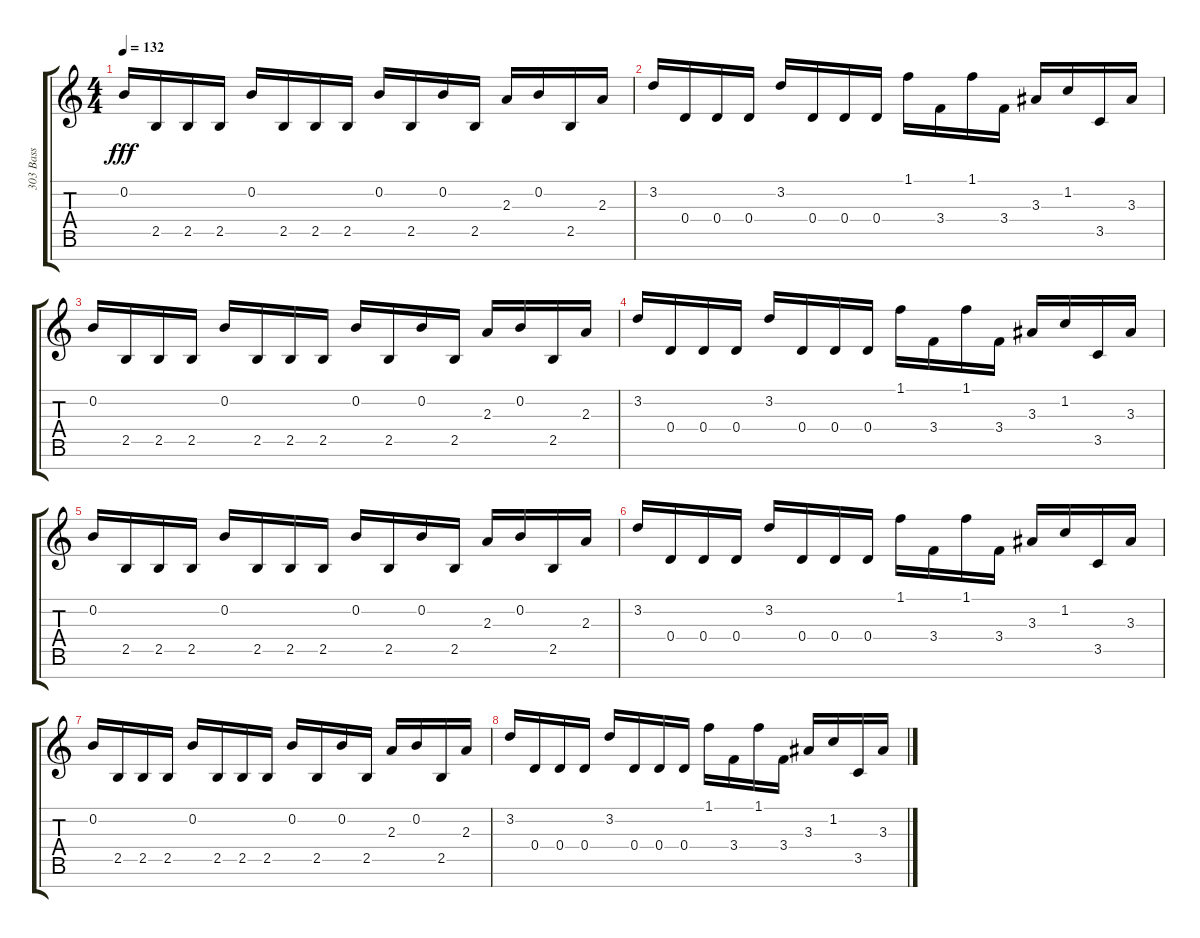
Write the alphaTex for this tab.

\track ("303 Bass" "303 Bass") {instrument synthbass1}
\staff {score tabs}
\tuning (E4 B3 G3 D3 A2 E2 B1) {hide}
\ts (4 4)
\tempo 132
\clef g2
\ks c
0.2.16{dy fff} 2.5.16 2.5.16 2.5.16 0.2.16 2.5.16 2.5.16 2.5.16 0.2.16 2.5.16 0.2.16 2.5.16 2.3.16 0.2.16 2.5.16 2.3.16 |
3.2.16 0.4.16 0.4.16 0.4.16 3.2.16 0.4.16 0.4.16 0.4.16 1.1.16 3.4.16 1.1.16 3.4.16 3.3.16 1.2.16 3.5.16 3.3.16 |
0.2.16 2.5.16 2.5.16 2.5.16 0.2.16 2.5.16 2.5.16 2.5.16 0.2.16 2.5.16 0.2.16 2.5.16 2.3.16 0.2.16 2.5.16 2.3.16 |
3.2.16 0.4.16 0.4.16 0.4.16 3.2.16 0.4.16 0.4.16 0.4.16 1.1.16 3.4.16 1.1.16 3.4.16 3.3.16 1.2.16 3.5.16 3.3.16 |
0.2.16 2.5.16 2.5.16 2.5.16 0.2.16 2.5.16 2.5.16 2.5.16 0.2.16 2.5.16 0.2.16 2.5.16 2.3.16 0.2.16 2.5.16 2.3.16 |
3.2.16 0.4.16 0.4.16 0.4.16 3.2.16 0.4.16 0.4.16 0.4.16 1.1.16 3.4.16 1.1.16 3.4.16 3.3.16 1.2.16 3.5.16 3.3.16 |
0.2.16 2.5.16 2.5.16 2.5.16 0.2.16 2.5.16 2.5.16 2.5.16 0.2.16 2.5.16 0.2.16 2.5.16 2.3.16 0.2.16 2.5.16 2.3.16 |
3.2.16 0.4.16 0.4.16 0.4.16 3.2.16 0.4.16 0.4.16 0.4.16 1.1.16 3.4.16 1.1.16 3.4.16 3.3.16 1.2.16 3.5.16 3.3.16
